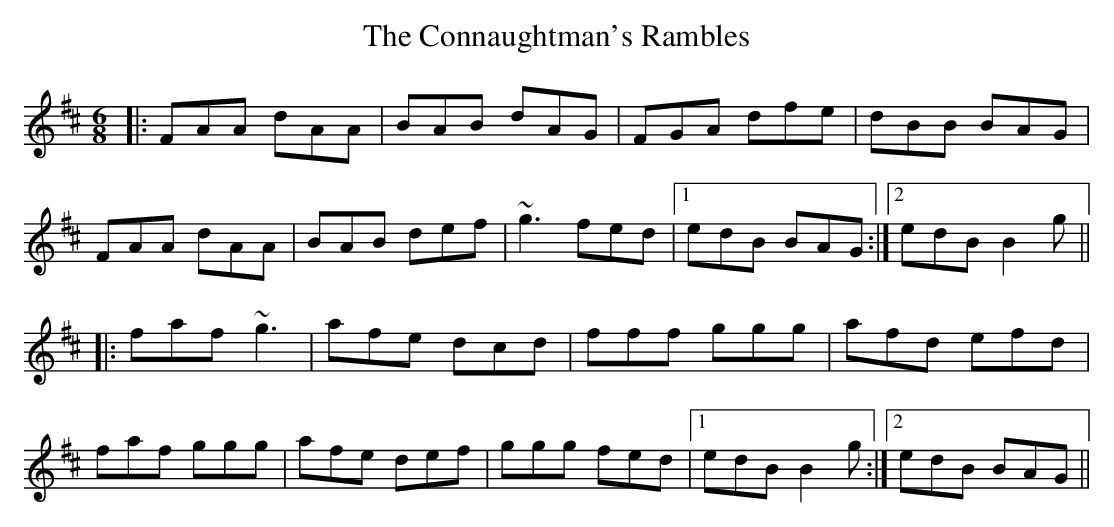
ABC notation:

X:1
T: The Connaughtman's Rambles
M: 6/8
L: 1/8
K: Dmaj
|:FAA dAA|BAB dAG|FGA dfe|dBB BAG|
FAA dAA|BAB def|~g3 fed|1 edB BAG:|2 edB B2g||
|:faf ~g3|afe dcd|fff ggg|afd efd|
faf ggg|afe def|ggg fed|1 edB B2g:|2 edB BAG||
